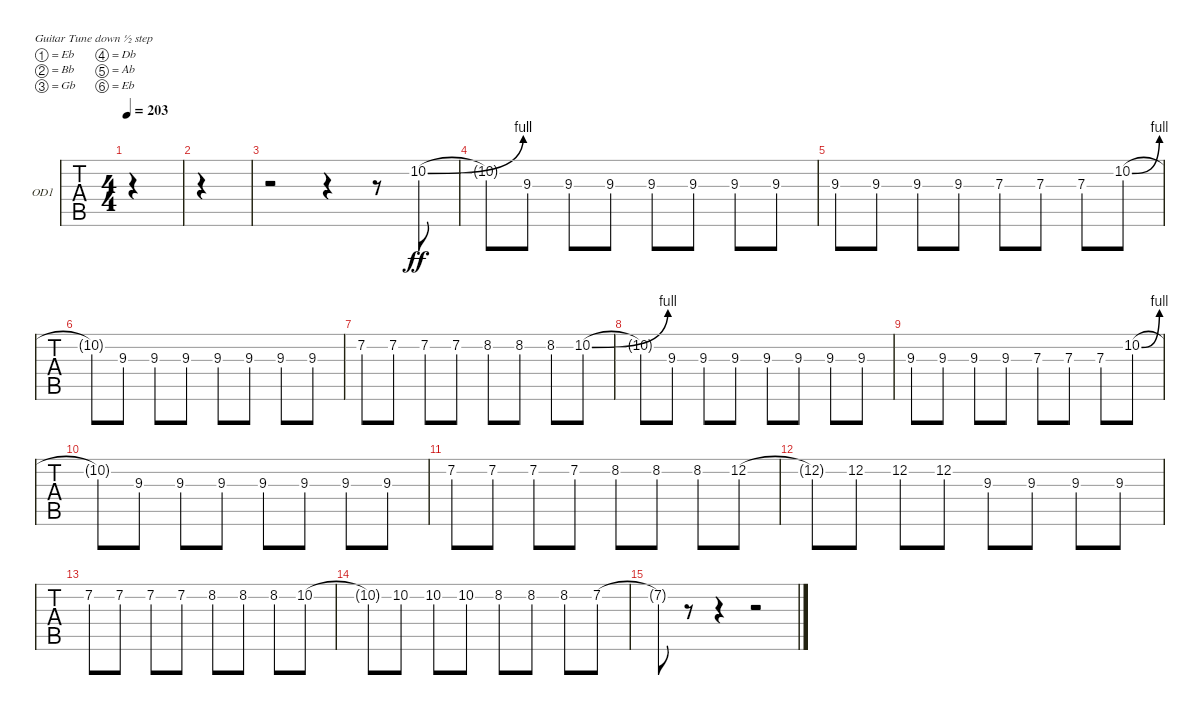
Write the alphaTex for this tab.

\defaultSystemsLayout 4
\bracketExtendMode groupsimilarinstruments
\firstSystemTrackNameOrientation horizontal
\otherSystemsTrackNameOrientation horizontal
\track ("Extra Guitar One" "OD1") {instrument distortionguitar}
\staff {tabs}
\tuning (Eb4 Bb3 Gb3 Db3 Ab2 Eb2)
\ts (4 4)
\tempo 203
\clef g2
\ks c
|
|
r.2 r.4 r.8 10.2{be (bend 0 0 15 4)}.8{dy ff} |
10.2{t}.8 9.3.8 9.3.8 9.3.8 9.3.8 9.3.8 9.3.8 9.3.8 |
9.3.8 9.3.8 9.3.8 9.3.8 7.3.8 7.3.8 7.3.8 10.2{be (bend 0 0 15 4)}.8 |
10.2{t}.8 9.3.8 9.3.8 9.3.8 9.3.8 9.3.8 9.3.8 9.3.8 |
7.2.8 7.2.8 7.2.8 7.2.8 8.2.8 8.2.8 8.2.8 10.2{be (bend 0 0 15 4)}.8 |
10.2{t}.8 9.3.8 9.3.8 9.3.8 9.3.8 9.3.8 9.3.8 9.3.8 |
9.3.8 9.3.8 9.3.8 9.3.8 7.3.8 7.3.8 7.3.8 10.2{be (bend 0 0 15 4)}.8 |
10.2{t}.8 9.3.8 9.3.8 9.3.8 9.3.8 9.3.8 9.3.8 9.3.8 |
7.2.8 7.2.8 7.2.8 7.2.8 8.2.8 8.2.8 8.2.8 12.2.8 |
12.2{t}.8 12.2.8 12.2.8 12.2.8 9.3.8 9.3.8 9.3.8 9.3.8 |
7.2.8 7.2.8 7.2.8 7.2.8 8.2.8 8.2.8 8.2.8 10.2.8 |
10.2{t}.8 10.2.8 10.2.8 10.2.8 8.2.8 8.2.8 8.2.8 7.2.8 |
7.2{t}.8 r.8 r.4 r.2
